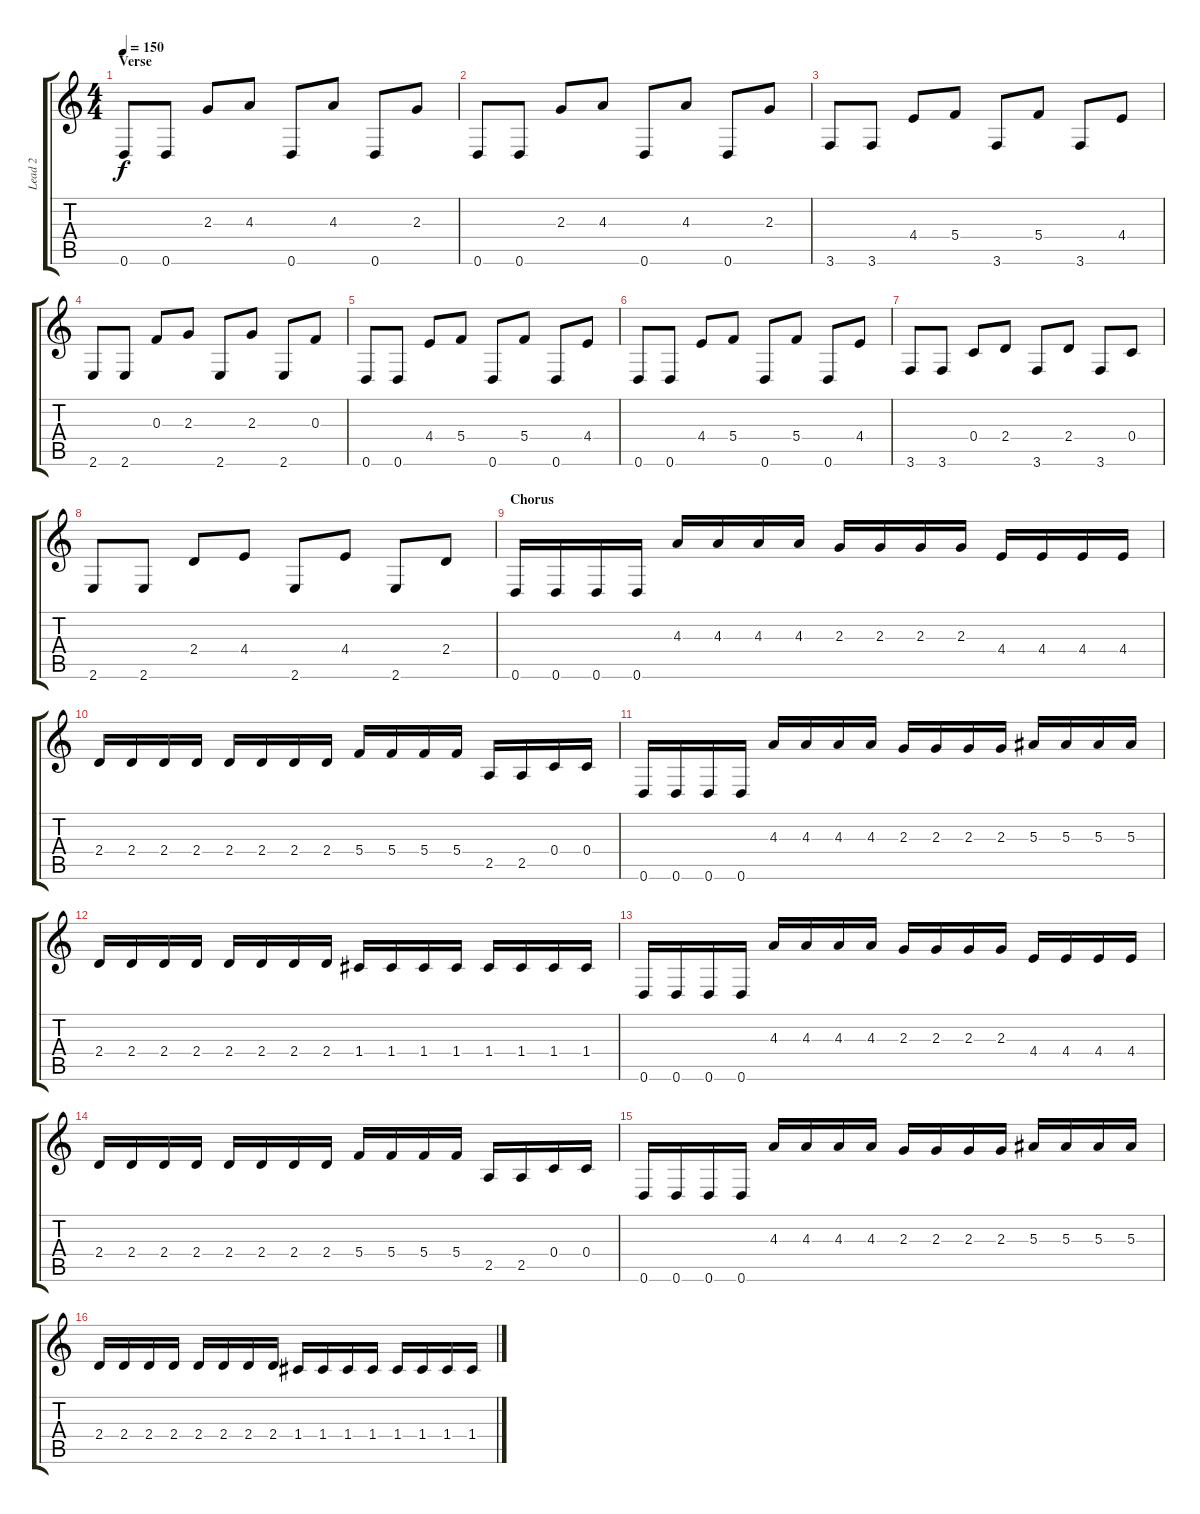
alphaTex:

\track ("Lead 2" "Lead 2") {instrument overdrivenguitar}
\staff {score tabs}
\tuning (D4 A3 F3 C3 G2 D2) {hide}
\ts (4 4)
\section ("" "Verse")
\tempo 150
\clef g2
\ks c
0.6.8{dy f} 0.6.8 2.3.8 4.3.8 0.6.8 4.3.8 0.6.8 2.3.8 |
0.6.8 0.6.8 2.3.8 4.3.8 0.6.8 4.3.8 0.6.8 2.3.8 |
3.6.8 3.6.8 4.4.8 5.4.8 3.6.8 5.4.8 3.6.8 4.4.8 |
2.6.8 2.6.8 0.3.8 2.3.8 2.6.8 2.3.8 2.6.8 0.3.8 |
0.6.8 0.6.8 4.4.8 5.4.8 0.6.8 5.4.8 0.6.8 4.4.8 |
0.6.8 0.6.8 4.4.8 5.4.8 0.6.8 5.4.8 0.6.8 4.4.8 |
3.6.8 3.6.8 0.4.8 2.4.8 3.6.8 2.4.8 3.6.8 0.4.8 |
2.6.8 2.6.8 2.4.8 4.4.8 2.6.8 4.4.8 2.6.8 2.4.8 |
\section ("" "Chorus")
0.6.16 0.6.16 0.6.16 0.6.16 4.3.16 4.3.16 4.3.16 4.3.16 2.3.16 2.3.16 2.3.16 2.3.16 4.4.16 4.4.16 4.4.16 4.4.16 |
2.4.16 2.4.16 2.4.16 2.4.16 2.4.16 2.4.16 2.4.16 2.4.16 5.4.16 5.4.16 5.4.16 5.4.16 2.5.16 2.5.16 0.4.16 0.4.16 |
0.6.16 0.6.16 0.6.16 0.6.16 4.3.16 4.3.16 4.3.16 4.3.16 2.3.16 2.3.16 2.3.16 2.3.16 5.3.16 5.3.16 5.3.16 5.3.16 |
2.4.16 2.4.16 2.4.16 2.4.16 2.4.16 2.4.16 2.4.16 2.4.16 1.4.16 1.4.16 1.4.16 1.4.16 1.4.16 1.4.16 1.4.16 1.4.16 |
0.6.16 0.6.16 0.6.16 0.6.16 4.3.16 4.3.16 4.3.16 4.3.16 2.3.16 2.3.16 2.3.16 2.3.16 4.4.16 4.4.16 4.4.16 4.4.16 |
2.4.16 2.4.16 2.4.16 2.4.16 2.4.16 2.4.16 2.4.16 2.4.16 5.4.16 5.4.16 5.4.16 5.4.16 2.5.16 2.5.16 0.4.16 0.4.16 |
0.6.16 0.6.16 0.6.16 0.6.16 4.3.16 4.3.16 4.3.16 4.3.16 2.3.16 2.3.16 2.3.16 2.3.16 5.3.16 5.3.16 5.3.16 5.3.16 |
2.4.16 2.4.16 2.4.16 2.4.16 2.4.16 2.4.16 2.4.16 2.4.16 1.4.16 1.4.16 1.4.16 1.4.16 1.4.16 1.4.16 1.4.16 1.4.16
